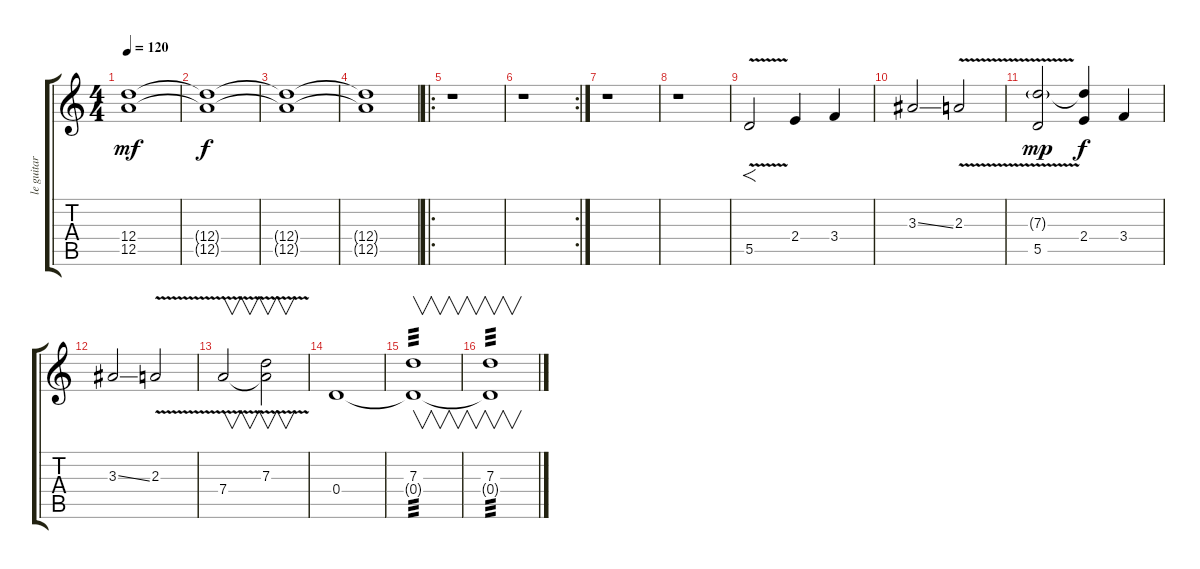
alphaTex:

\track ("le guitar" "le guitar") {instrument distortionguitar}
\staff {score tabs}
\tuning (E4 B3 G3 D3 A2 E2) {hide}
\ts (4 4)
\tempo 120
\clef g2
\ks c
(12.4 12.5).1{dy mf volume 0} |
(12.4{t} 12.5{t}).1{dy f} |
(12.4{t} 12.5{t}).1 |
(12.4{t} 12.5{t}).1 |
\ro
r.1 |
\rc 2
r.1 |
r.1{volume 15 balance 8 instrument distortionguitar} |
r.1 |
5.5{v}.2{f} 2.4.4 3.4.4 |
3.3{ss}.2 2.3{v}.2 |
(7.3{g} 5.5{v}).2{dy mp} (7.3{t} 2.4).4{dy f} 3.4.4 |
3.3{ss}.2 2.3{v}.2 |
7.4{v}.2{v instrument guitarharmonics} (7.3{v} 7.4{t}).2{v} |
0.4.1 |
(7.3 0.4{t}).1{v tp 3} |
(7.3 0.4{t}).1{v tp 3}
